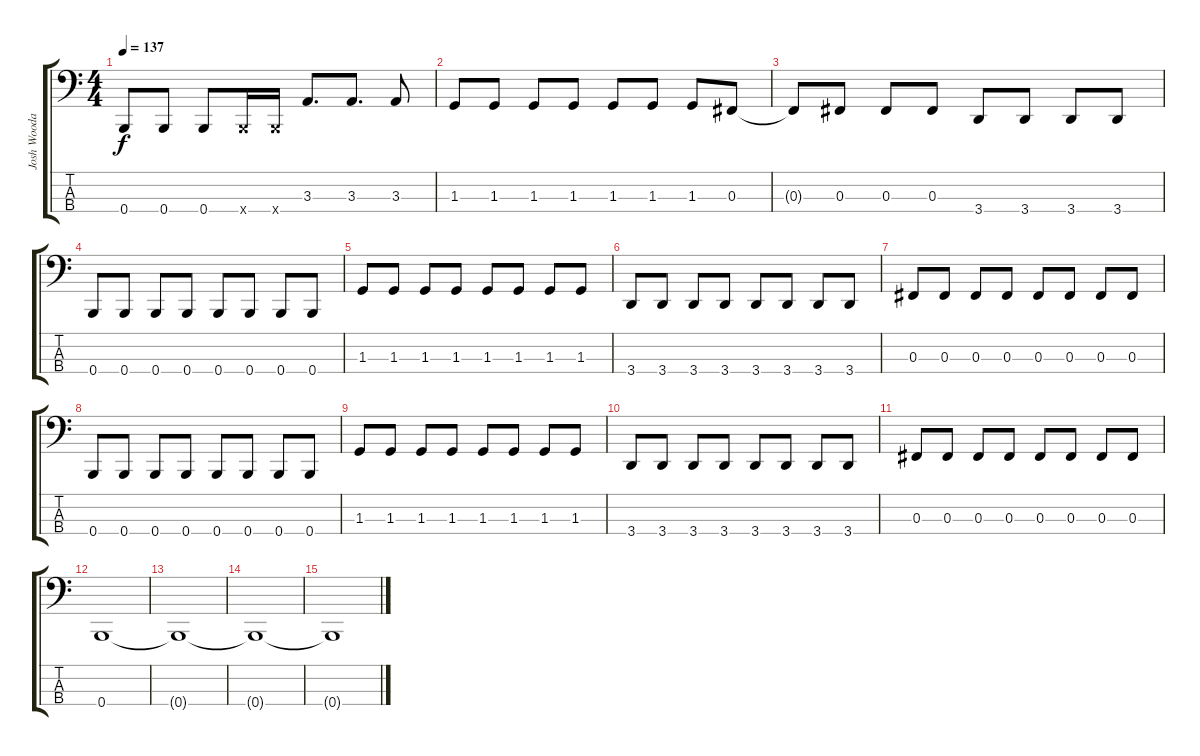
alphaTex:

\track ("Josh Woodard / Bass" "Josh Wooda") {instrument electricbasspick}
\staff {score tabs}
\tuning (E2 B1 Gb1 B0) {hide}
\ts (4 4)
\tempo 137
\clef f4
\ks c
0.4{t}.8{dy f} 0.4.8 0.4.8 0.4{x}.16 0.4{x}.16 3.3.8{d} 3.3.8{d} 3.3.8 |
1.3.8 1.3.8 1.3.8 1.3.8 1.3.8 1.3.8 1.3.8 0.3.8 |
0.3{t}.8 0.3.8 0.3.8 0.3.8 3.4.8 3.4.8 3.4.8 3.4.8 |
0.4.8 0.4.8 0.4.8 0.4.8 0.4.8 0.4.8 0.4.8 0.4.8 |
1.3.8 1.3.8 1.3.8 1.3.8 1.3.8 1.3.8 1.3.8 1.3.8 |
3.4.8 3.4.8 3.4.8 3.4.8 3.4.8 3.4.8 3.4.8 3.4.8 |
0.3.8 0.3.8 0.3.8 0.3.8 0.3.8 0.3.8 0.3.8 0.3.8 |
0.4.8 0.4.8 0.4.8 0.4.8 0.4.8 0.4.8 0.4.8 0.4.8 |
1.3.8 1.3.8 1.3.8 1.3.8 1.3.8 1.3.8 1.3.8 1.3.8 |
3.4.8 3.4.8 3.4.8 3.4.8 3.4.8 3.4.8 3.4.8 3.4.8 |
0.3.8 0.3.8 0.3.8 0.3.8 0.3.8 0.3.8 0.3.8 0.3.8 |
0.4.1 |
0.4{t}.1 |
0.4{t}.1 |
0.4{t}.1
